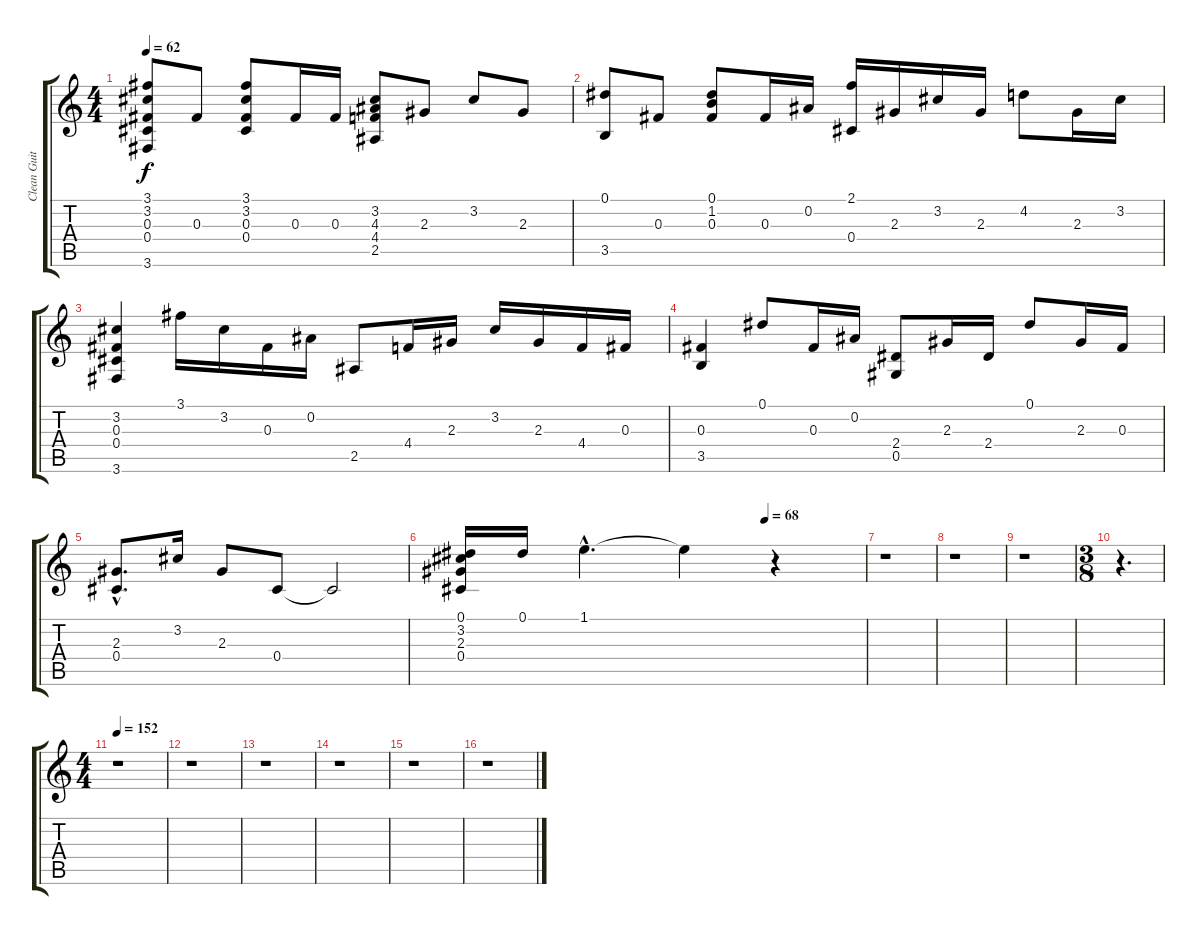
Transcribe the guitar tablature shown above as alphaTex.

\track ("Clean Guitar" "Clean Guit") {instrument electricguitarclean}
\staff {score tabs}
\tuning (Eb4 Bb3 Gb3 Db3 Ab2 Eb2) {hide}
\ts (4 4)
\tempo 62
\clef g2
\ks c
(3.1 3.2 0.3 0.4 3.6).8{dy f} 0.3.8 (3.1 3.2 0.3 0.4).8 0.3.16 0.3.16 (3.2 4.3 4.4 2.5).8 2.3.8 3.2.8 2.3.8 |
(0.1 3.5).8 0.3.8 (0.1 1.2 0.3).8 0.3.16 0.2.16 (2.1 0.4).16 2.3.16 3.2.16 2.3.16 4.2.8 2.3.16 3.2.16 |
(3.2 0.3 0.4 3.6).4 3.1.16 3.2.16 0.3.16 0.2.16 2.5.8 4.4.16 2.3.16 3.2.16 2.3.16 4.4.16 0.3.16 |
(0.3 3.5).4 0.1.8 0.3.16 0.2.16 (2.4 0.5).8 2.3.16 2.4.16 0.1.8 2.3.16 0.3.16 |
(2.3{hac} 0.4{hac}).8{d} 3.2.16 2.3.8 0.4.8 0.4{t}.2 |
\tempo (68 0.75)
(0.1 3.2 2.3 0.4).16 0.1.16 1.1{hac}.4{d} 1.1{t}.4 r.4 |
r.1 |
r.1 |
r.1 |
\ts (3 8)
r.4{d} |
\ts (4 4)
\tempo 152
r.1 |
r.1 |
r.1 |
r.1 |
r.1 |
r.1
